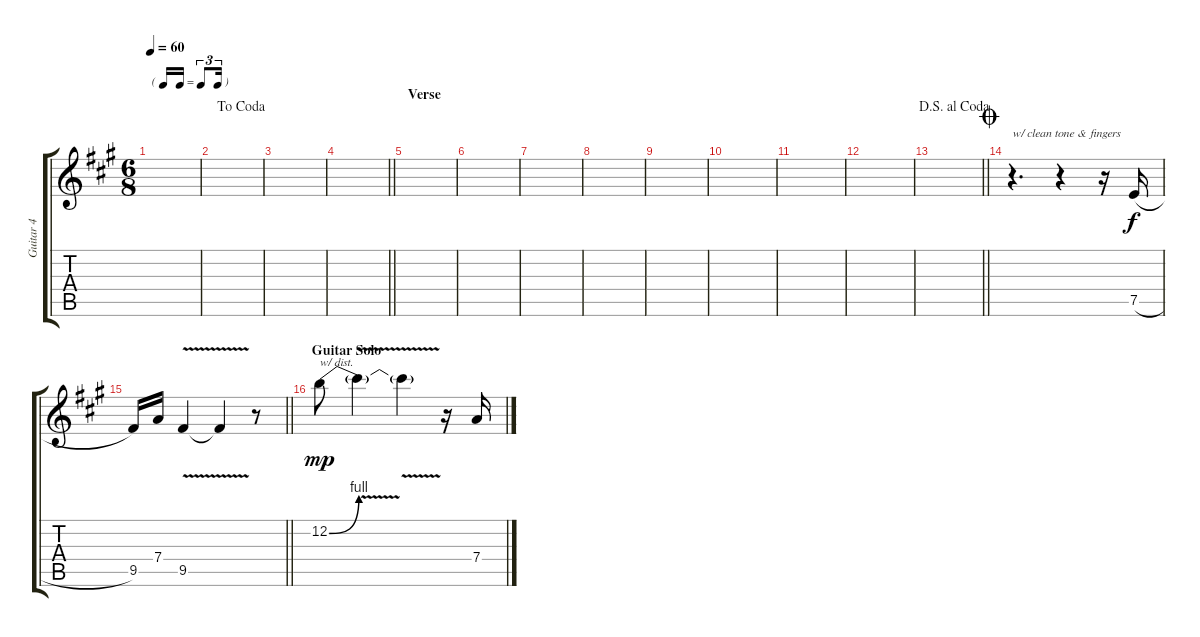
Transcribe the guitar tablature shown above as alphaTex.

\track ("Guitar 4" "Guitar 4") {instrument overdrivenguitar}
\staff {score tabs}
\tuning (E4 B3 G3 D3 A2 E2) {hide}
\ts (6 8)
\tf triplet16th
\tempo 60
\clef g2
\ks a
|
\jump dacoda
|
|
\barLineRight lightlight
|
\section ("" "Verse")
|
|
|
|
|
|
|
|
\jump dalsegnoalcoda
\barLineRight lightlight
|
\jump coda
r.4{d txt "w/ clean tone & fingers" volume 16 instrument overdrivenguitar} r.4 r.16 7.5{h}.16 |
\barLineRight lightlight
9.5.16 7.4.16 9.5{v}.4 9.5{t}.4{dy f} r.8 |
\section ("" "Guitar Solo")
12.2{be (bend 0 0 60 4)}.8{txt "w/ dist." dy mp volume 10 instrument overdrivenguitar} 12.2{v t}.4 12.2{t}.4 r.16 7.4.16
